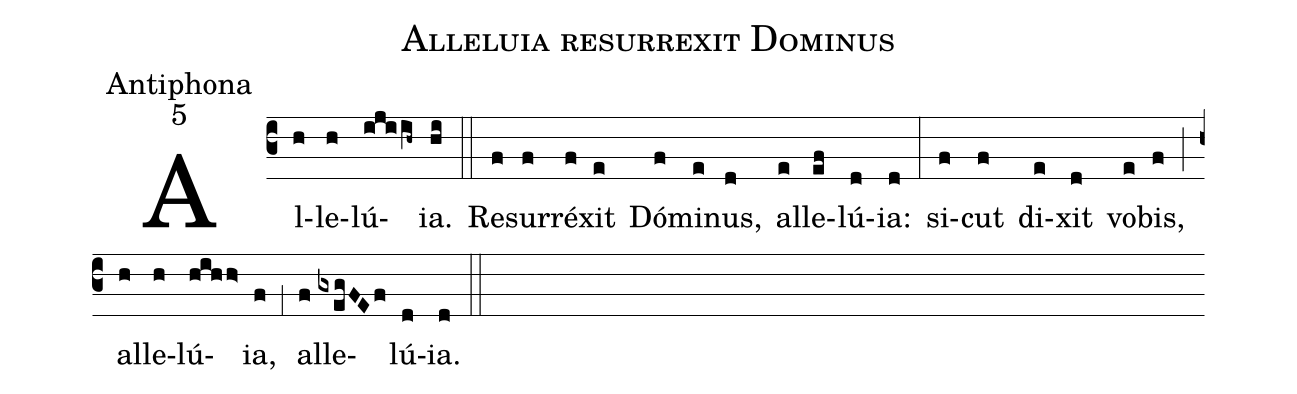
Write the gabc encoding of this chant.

name:Alleluia resurrexit Dominus;
office-part:Antiphona;
mode:5;
%%
(c3) Al(h)le(h)lú(ijiih~)ia.(hi) (::) Re(f)sur(f)réx(f)it(e) Dó(f)mi(e)nus,(d) al(e)le(ef)lú(d)ia:(d) (:) si(f)cut(f) di(e)xit(d) vo(e)bis,(f) (;) al(h)le(h)lú(hihh>)ia,(f) (;1) al(f)le(gxegFEf)lú(d)ia.(d) (::)
